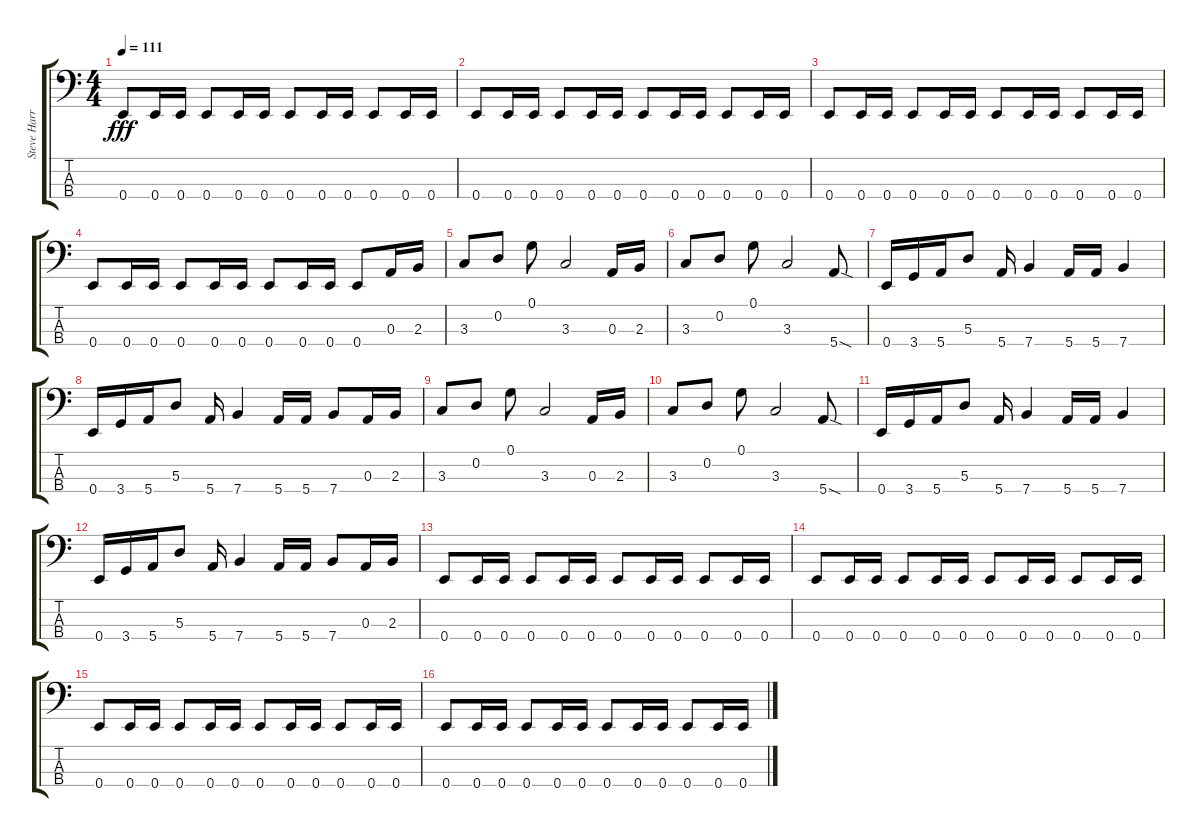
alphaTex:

\track ("Steve Harris" "Steve Harr") {instrument electricbasspick}
\staff {score tabs}
\tuning (G2 D2 A1 E1) {hide}
\ts (4 4)
\tempo 111
\clef f4
\ks c
0.4.8{dy fff} 0.4.16 0.4.16 0.4.8 0.4.16 0.4.16 0.4.8 0.4.16 0.4.16 0.4.8 0.4.16 0.4.16 |
0.4.8 0.4.16 0.4.16 0.4.8 0.4.16 0.4.16 0.4.8 0.4.16 0.4.16 0.4.8 0.4.16 0.4.16 |
0.4.8 0.4.16 0.4.16 0.4.8 0.4.16 0.4.16 0.4.8 0.4.16 0.4.16 0.4.8 0.4.16 0.4.16 |
0.4.8 0.4.16 0.4.16 0.4.8 0.4.16 0.4.16 0.4.8 0.4.16 0.4.16 0.4.8 0.3.16 2.3.16 |
3.3.8 0.2.8 0.1.8 3.3.2 0.3.16 2.3.16 |
3.3.8 0.2.8 0.1.8 3.3.2 5.4{sod}.8 |
0.4.16 3.4.16 5.4.16 5.3.8 5.4.16 7.4.4 5.4.16 5.4.16 7.4.4 |
0.4.16 3.4.16 5.4.16 5.3.8 5.4.16 7.4.4 5.4.16 5.4.16 7.4.8 0.3.16 2.3.16 |
3.3.8 0.2.8 0.1.8 3.3.2 0.3.16 2.3.16 |
3.3.8 0.2.8 0.1.8 3.3.2 5.4{sod}.8 |
0.4.16 3.4.16 5.4.16 5.3.8 5.4.16 7.4.4 5.4.16 5.4.16 7.4.4 |
0.4.16 3.4.16 5.4.16 5.3.8 5.4.16 7.4.4 5.4.16 5.4.16 7.4.8 0.3.16 2.3.16 |
0.4.8 0.4.16 0.4.16 0.4.8 0.4.16 0.4.16 0.4.8 0.4.16 0.4.16 0.4.8 0.4.16 0.4.16 |
0.4.8 0.4.16 0.4.16 0.4.8 0.4.16 0.4.16 0.4.8 0.4.16 0.4.16 0.4.8 0.4.16 0.4.16 |
0.4.8 0.4.16 0.4.16 0.4.8 0.4.16 0.4.16 0.4.8 0.4.16 0.4.16 0.4.8 0.4.16 0.4.16 |
0.4.8 0.4.16 0.4.16 0.4.8 0.4.16 0.4.16 0.4.8 0.4.16 0.4.16 0.4.8 0.4.16 0.4.16
